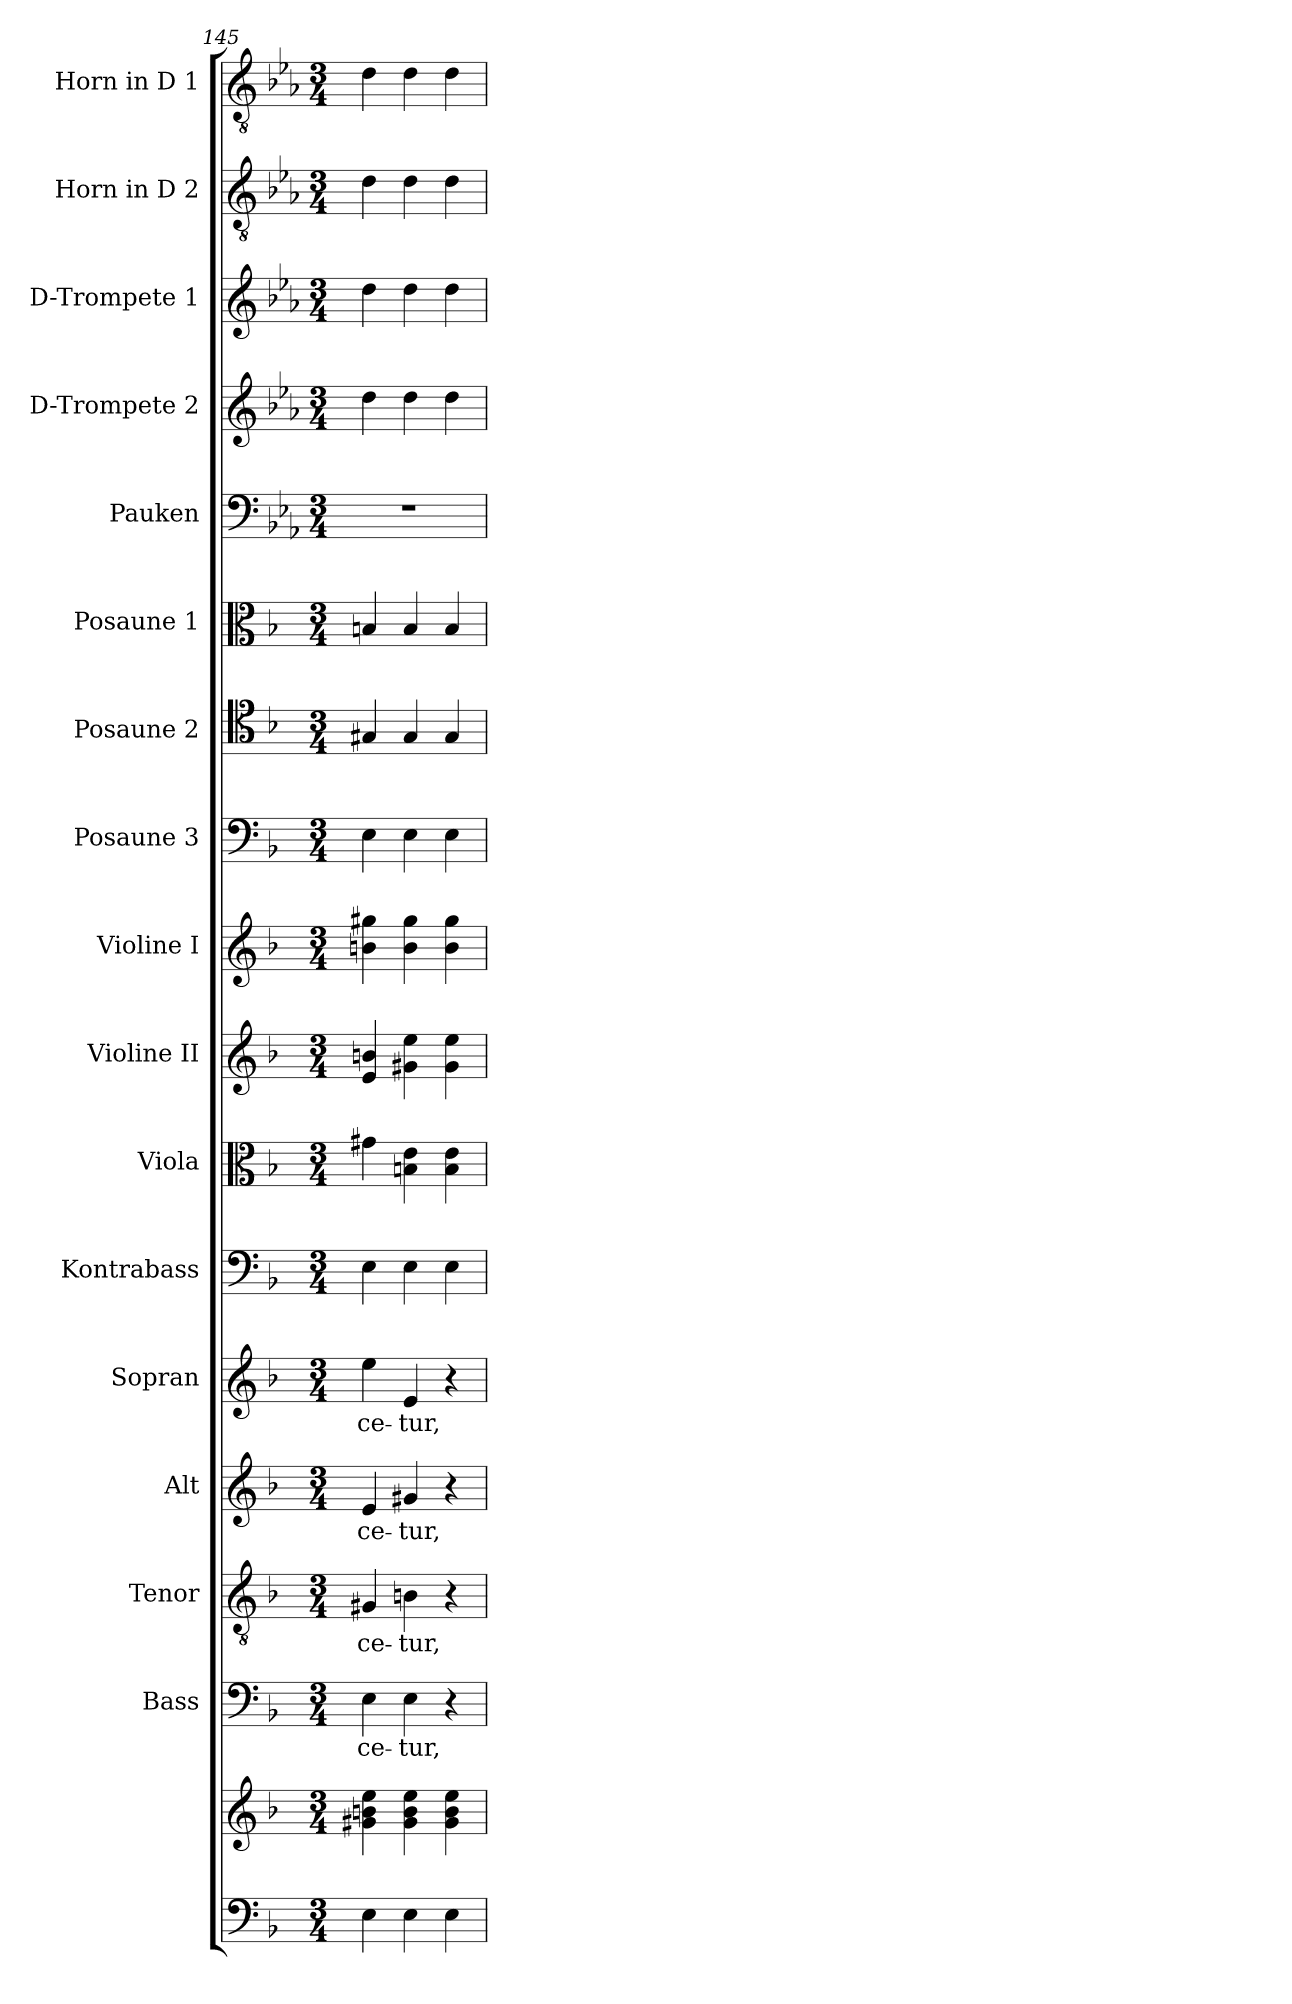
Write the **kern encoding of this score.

**kern	**kern	**kern	**text	**kern	**text	**kern	**text	**kern	**text	**kern	**kern	**kern	**kern	**kern	**kern	**kern	**kern	**kern	**kern	**kern	**kern
*part17	*part17	*part16	*part16	*part15	*part15	*part14	*part14	*part13	*part13	*part12	*part11	*part10	*part9	*part8	*part7	*part6	*part5	*part4	*part3	*part2	*part1
*staff18	*staff17	*staff16	*staff16	*staff15	*staff15	*staff14	*staff14	*staff13	*staff13	*staff12	*staff11	*staff10	*staff9	*staff8	*staff7	*staff6	*staff5	*staff4	*staff3	*staff2	*staff1
*	*	*I"Bass	*	*I"Tenor	*	*I"Alt	*	*I"Sopran	*	*I"Kontrabass	*I"Viola	*I"Violine II	*I"Violine I	*I"Posaune 3	*I"Posaune 2	*I"Posaune 1	*I"Pauken	*I"D-Trompete 2	*I"D-Trompete 1	*I"Horn in D 2	*I"Horn in D 1
*	*	*I'B.	*	*I'T.	*	*I'A.	*	*I'S.	*	*I'Kb.	*I'Vla.	*I'Vl. II	*I'Vl. I	*I'Pos. 3	*I'Pos. 2	*I'Pos. 1	*I'Pk.	*I'D Trp. 2	*I'D Trp. 1	*I'Hrn. 2	*I'Hrn. 1
*clefF4	*clefG2	*clefF4	*	*clefGv2	*	*clefG2	*	*clefG2	*	*clefF4	*clefC3	*clefG2	*clefG2	*clefF4	*clefC4	*clefC3	*clefF4	*clefG2	*clefG2	*clefGv2	*clefGv2
*	*	*	*	*	*	*	*	*	*	*ITrd7c12	*	*	*	*	*	*	*ITrd-1c-2	*ITrd-1c-2	*ITrd-1c-2	*ITrd-1c-2	*ITrd-1c-2
*k[b-]	*k[b-]	*k[b-]	*	*k[b-]	*	*k[b-]	*	*k[b-]	*	*k[b-]	*k[b-]	*k[b-]	*k[b-]	*k[b-]	*k[b-]	*k[b-]	*k[b-]	*k[b-]	*k[b-]	*k[b-]	*k[b-]
*F:	*F:	*F:	*	*F:	*	*F:	*	*F:	*	*F:	*F:	*F:	*F:	*F:	*F:	*F:	*F:	*F:	*F:	*F:	*F:
*M3/4	*M3/4	*M3/4	*	*M3/4	*	*M3/4	*	*M3/4	*	*M3/4	*M3/4	*M3/4	*M3/4	*M3/4	*M3/4	*M3/4	*M3/4	*M3/4	*M3/4	*M3/4	*M3/4
=145	=145	=145	=145	=145	=145	=145	=145	=145	=145	=145	=145	=145	=145	=145	=145	=145	=145	=145	=145	=145	=145
!	!	!	!LO:LY:b	!	!LO:LY:b	!	!LO:LY:b	!	!LO:LY:b	!	!	!	!	!	!	!	!	!	!	!	!
4E\	4g#X\ 4bn\ 4ee\	4E\	-ce-	4G#X/	-ce-	4e/	-ce-	4ee\	-ce-	4EE\	4g#X\	4e/ 4bn/	4bn\ 4gg#X\	4E\	4G#X/	4Bn/	2.r	4ee\	4ee\	4e\	4e\
!	!	!	!LO:LY:b	!	!LO:LY:b	!	!LO:LY:b	!	!LO:LY:b	!	!	!	!	!	!	!	!	!	!	!	!
4E\	4g#\ 4b\ 4ee\	4E\	-tur,	4Bn\	-tur,	4g#X/	-tur,	4e/	-tur,	4EE\	4Bn\ 4e\	4g#X\ 4ee\	4b\ 4gg#\	4E\	4G#/	4B/	.	4ee\	4ee\	4e\	4e\
4E\	4g#\ 4b\ 4ee\	4r	.	4r	.	4r	.	4r	.	4EE\	4B\ 4e\	4g#\ 4ee\	4b\ 4gg#\	4E\	4G#/	4B/	.	4ee\	4ee\	4e\	4e\
=	=	=	=	=	=	=	=	=	=	=	=	=	=	=	=	=	=	=	=	=	=
*-	*-	*-	*-	*-	*-	*-	*-	*-	*-	*-	*-	*-	*-	*-	*-	*-	*-	*-	*-	*-	*-
